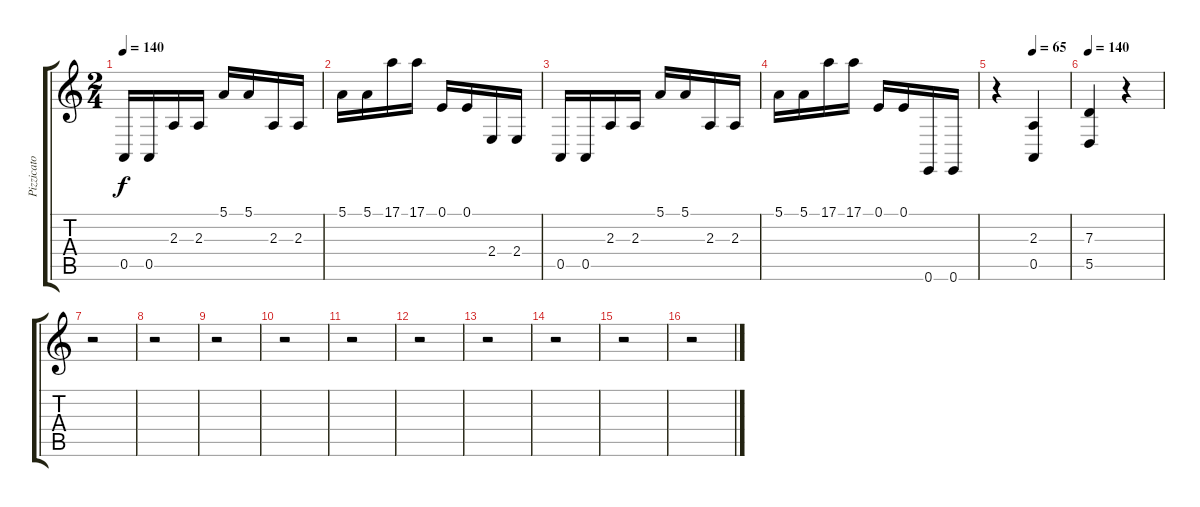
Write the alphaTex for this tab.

\track ("Pizzicato" "Pizzicato") {instrument pizzicatostrings}
\staff {score tabs}
\tuning (E4 B3 G3 D3 A2 E2) {hide}
\ts (2 4)
\tempo 140
\clef g2
\ks c
0.5.16{dy f} 0.5.16 2.3.16 2.3.16 5.1.16 5.1.16 2.3.16 2.3.16 |
5.1.16 5.1.16 17.1.16 17.1.16 0.1.16 0.1.16 2.4.16 2.4.16 |
0.5.16 0.5.16 2.3.16 2.3.16 5.1.16 5.1.16 2.3.16 2.3.16 |
5.1.16 5.1.16 17.1.16 17.1.16 0.1.16 0.1.16 0.6.16 0.6.16 |
\tempo (65 0.5)
r.4 (2.3 0.5).4 |
\tempo 140
(7.3 5.5).4 r.4 |
r.2 |
r.2 |
r.2 |
r.2 |
r.2 |
r.2 |
r.2 |
r.2 |
r.2 |
r.2
